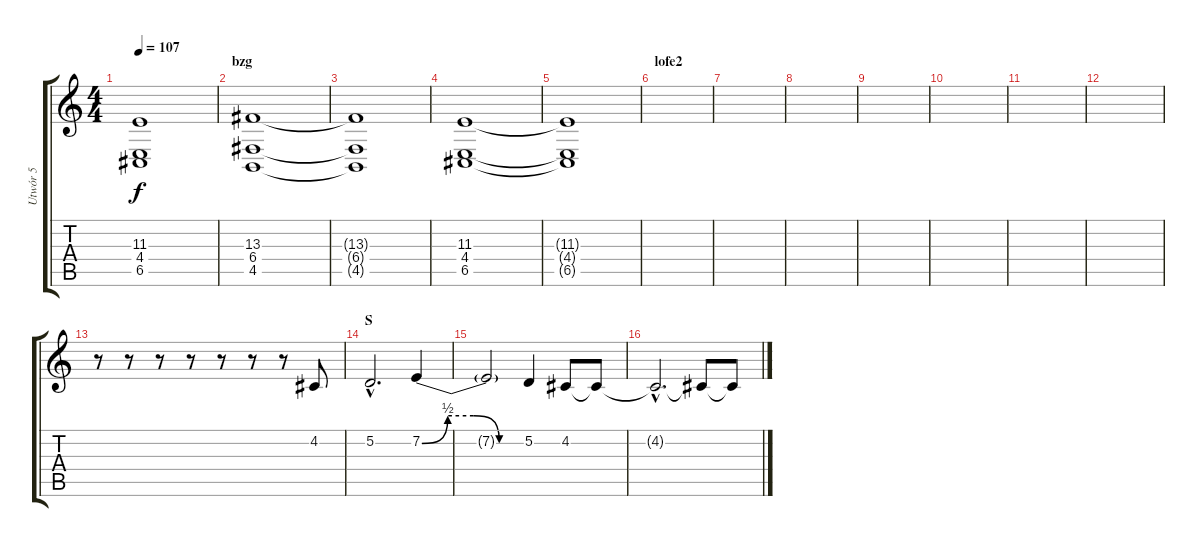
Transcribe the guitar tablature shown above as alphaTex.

\track ("Utwór 5" "Utwór 5") {instrument fx6goblins}
\staff {score tabs}
\tuning (D4 A3 F3 C3 G2 D2) {hide}
\ts (4 4)
\tempo 107
\clef g2
\ks c
(11.3{t} 4.4{t} 6.5{t}).1{dy f} |
\section ("" "bzg")
(13.3 6.4 4.5).1 |
(13.3{t} 6.4{t} 4.5{t}).1 |
(11.3 4.4 6.5).1 |
(11.3{t} 4.4{t} 6.5{t}).1 |
\section ("" "lofe2")
|
|
|
|
|
|
|
r.8 r.8 r.8 r.8 r.8 r.8 r.8 4.2.8{instrument violin} |
\section ("" "S")
5.2{hac}.2{d} 7.2{be (custom 0 0 15 2 30 2 45 0 60 0)}.4 |
7.2{t}.2 5.2.4 4.2.8 4.2{t}.8 |
4.2{hac t}.2{d} 4.2{t}.8 4.2{t}.8
